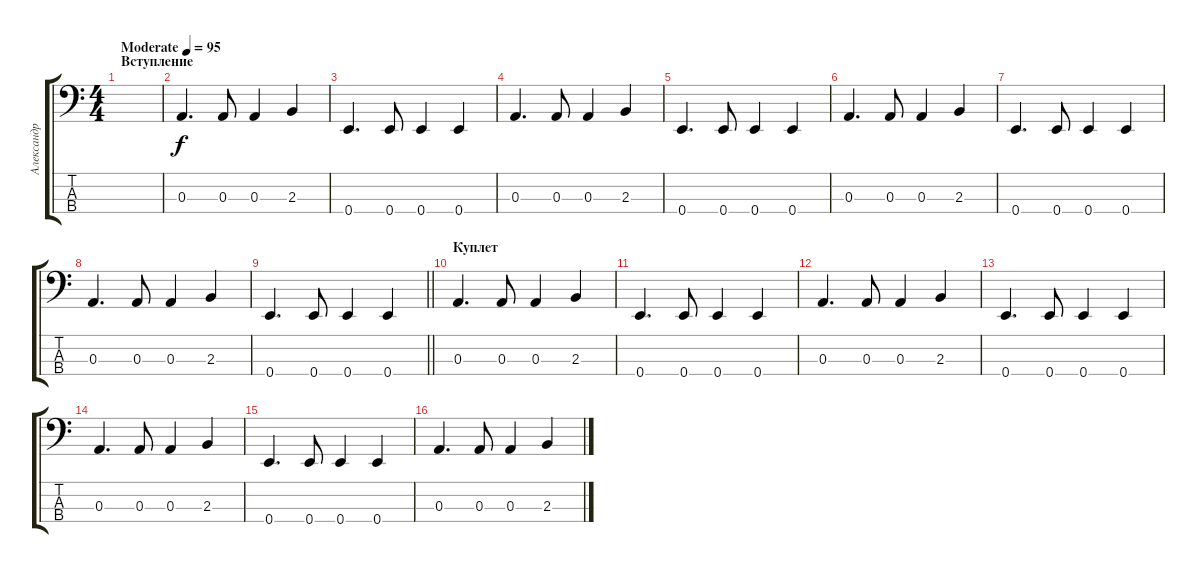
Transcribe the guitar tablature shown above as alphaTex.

\track ("Александр Кислинский" "Александр ") {instrument electricbasspick}
\staff {score tabs}
\tuning (G2 D2 A1 E1) {hide}
\ts (4 4)
\section ("" "Вступление")
\tempo (95 "Moderate")
\clef f4
\ks c
|
0.3.4{d} 0.3.8 0.3.4 2.3.4 |
0.4.4{d} 0.4.8 0.4.4 0.4.4 |
0.3.4{d} 0.3.8 0.3.4 2.3.4 |
0.4.4{d} 0.4.8 0.4.4 0.4.4 |
0.3.4{d} 0.3.8 0.3.4 2.3.4 |
0.4.4{d} 0.4.8 0.4.4 0.4.4 |
0.3.4{d} 0.3.8 0.3.4 2.3.4 |
\barLineRight lightlight
0.4.4{d} 0.4.8 0.4.4 0.4.4 |
\section ("" "Куплет")
0.3.4{d} 0.3.8 0.3.4 2.3.4 |
0.4.4{d} 0.4.8 0.4.4 0.4.4 |
0.3.4{d} 0.3.8 0.3.4 2.3.4 |
0.4.4{d} 0.4.8 0.4.4 0.4.4 |
0.3.4{d} 0.3.8 0.3.4 2.3.4 |
0.4.4{d} 0.4.8 0.4.4 0.4.4 |
0.3.4{d} 0.3.8 0.3.4 2.3.4
